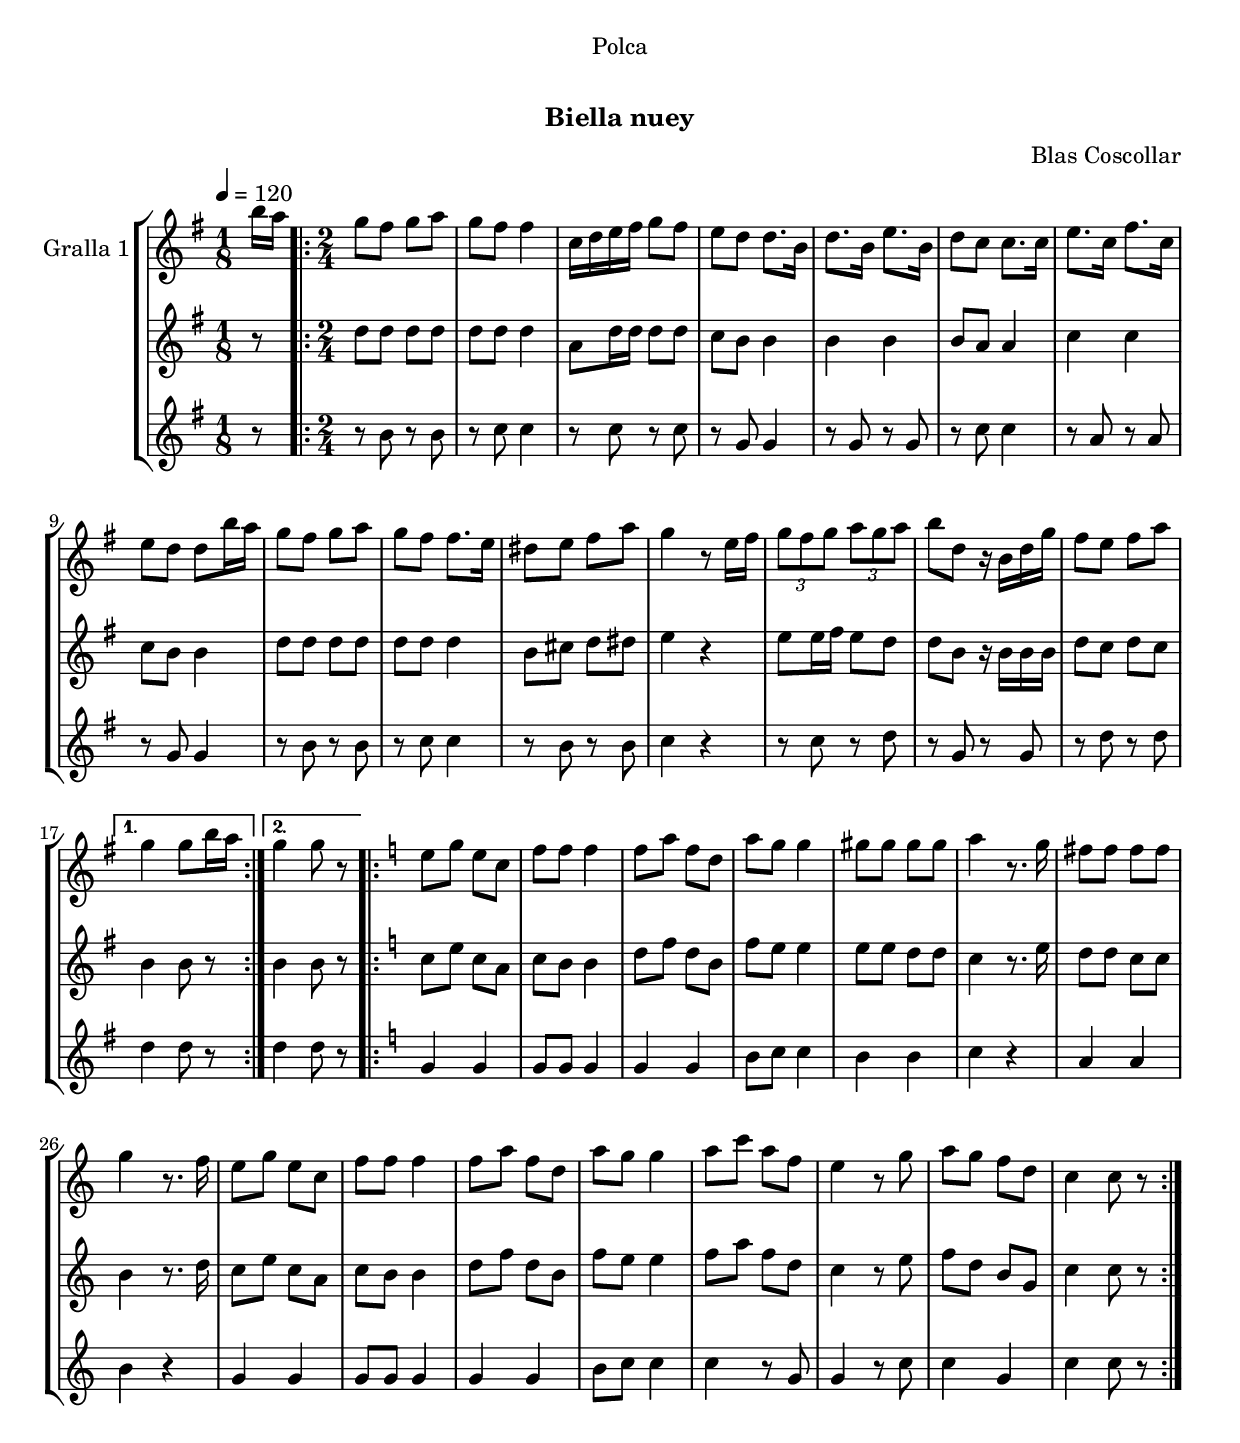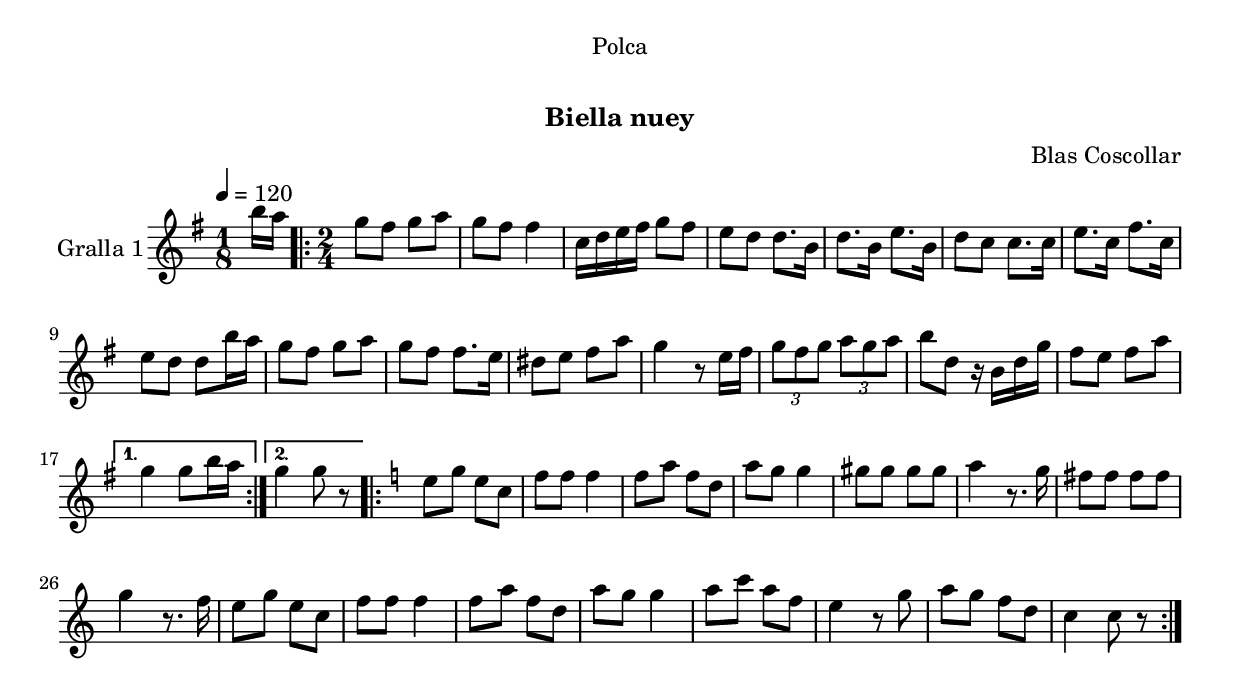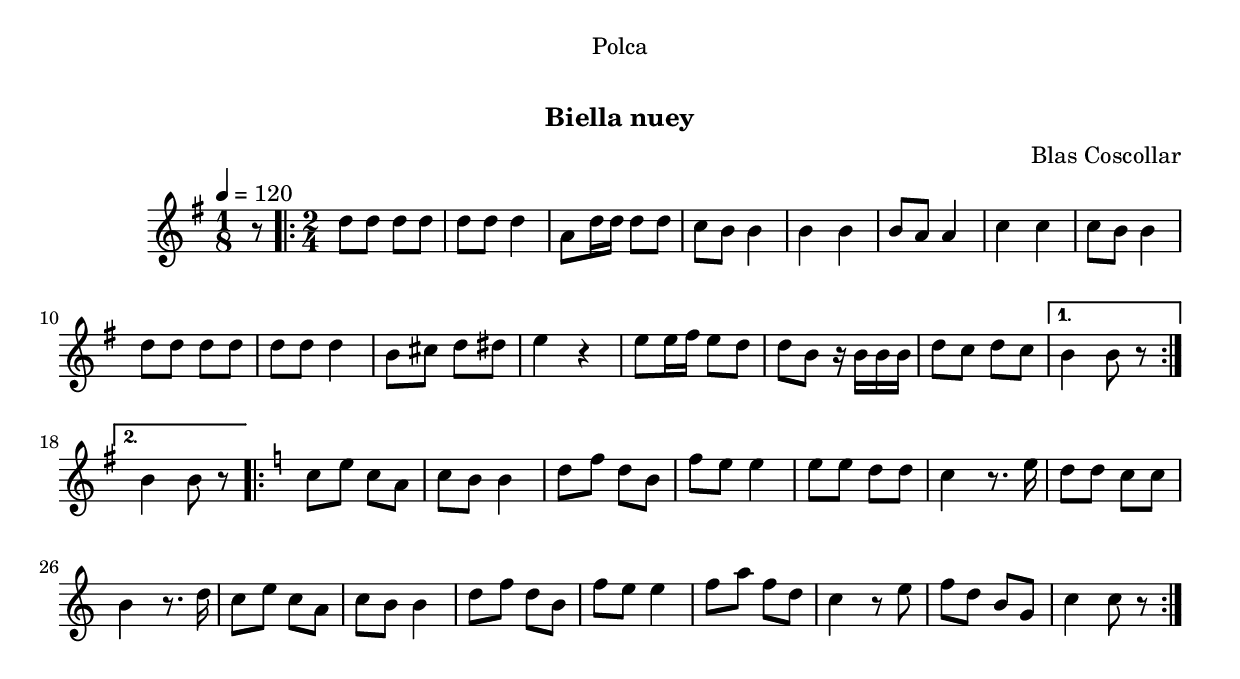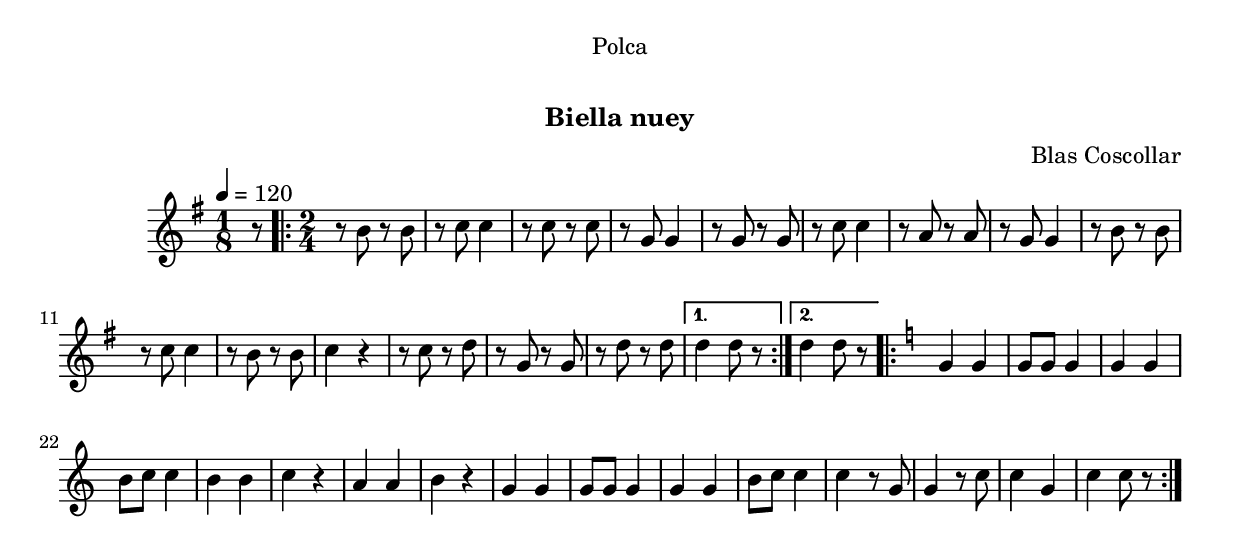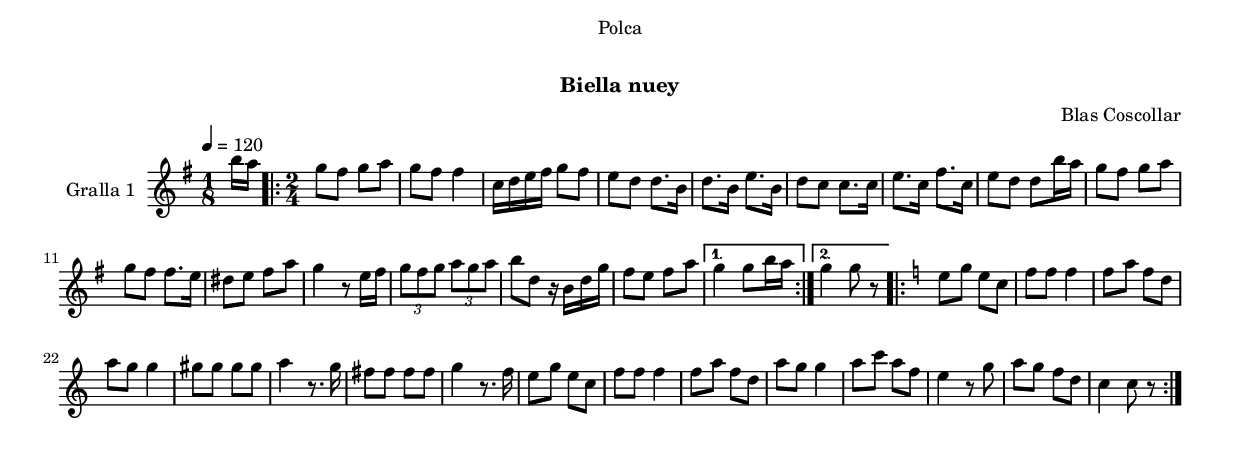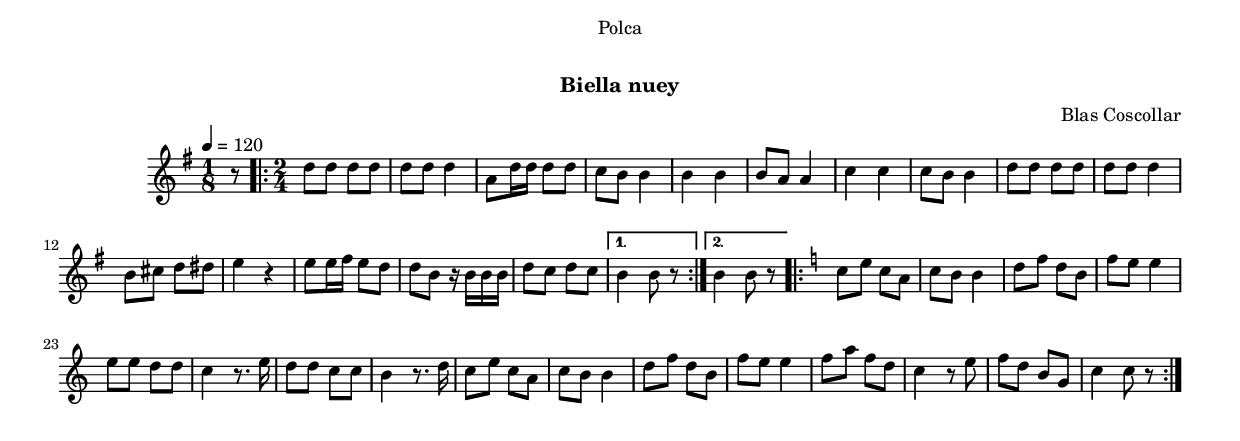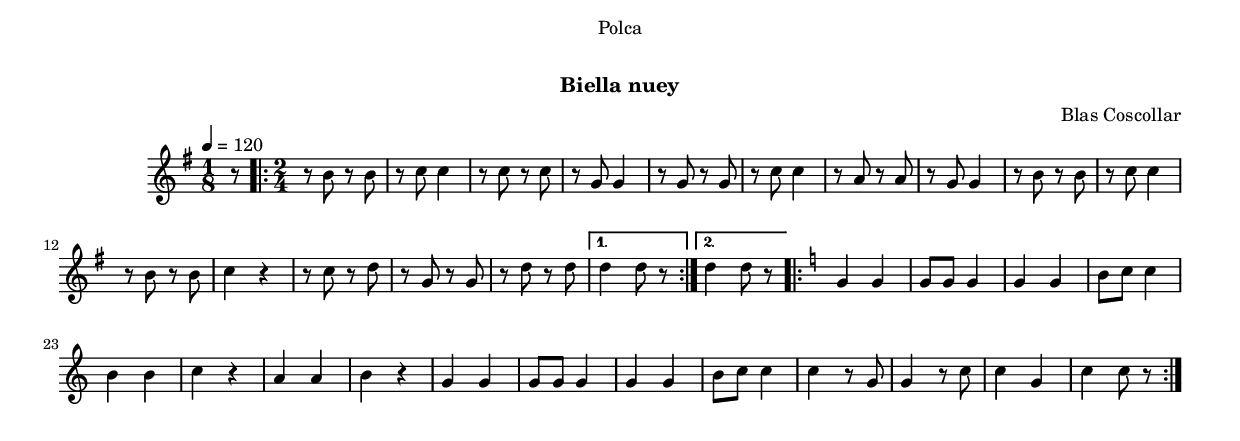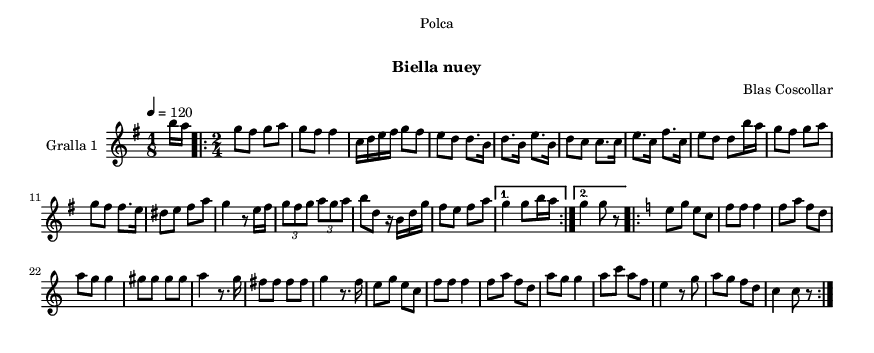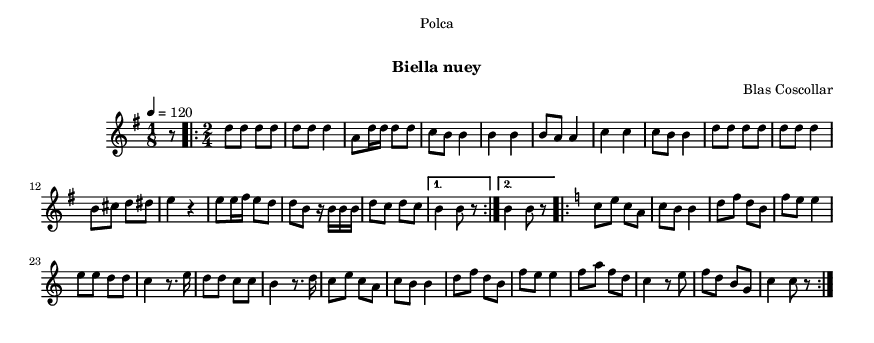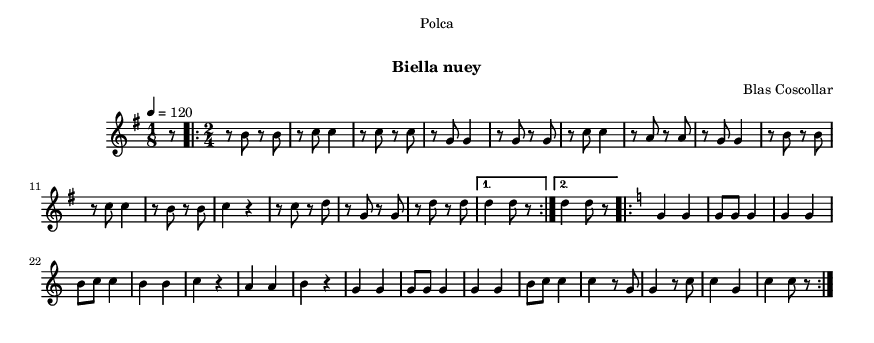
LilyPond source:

\version "2.16.0"

\header {
  dedication="Polca"
  title="  "
  subtitle="Biella nuey"
  subsubtitle=""
  poet=""
  meter=""
  piece=""
  composer="Blas Coscollar"
  arranger=""
  opus=""
  instrument=""
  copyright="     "
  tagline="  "
}

liniaroAa =
\relative b''
{
  \tempo 4=120
  \clef treble
  \key g \major
  \time 1/8
  b16 a  |
  \time 2/4   \repeat volta 2 { g8 fis g a  |
  g8 fis fis4  |
  c16 d e fis g8 fis  |
  %05
  e8 d d8. b16  |
  d8. b16 e8. b16  |
  d8 c c8. c16  |
  e8. c16 fis8. c16  |
  e8 d d b'16 a  |
  %10
  g8 fis g a  |
  g8 fis fis8. e16  |
  dis8 e fis a  |
  g4 r8 e16 fis  |
  \times 2/3 { g8 fis g } \times 2/3 { a g a }  |
  %15
  b8 d, r16 b d g  |
  fis8 e fis a }
  \alternative { { g4 g8 b16 a }
  { g4 g8 r } }
  \key c \major   \repeat volta 2 { e8 g e c  |
  %20
  f8 f f4  |
  f8 a f d  |
  a'8 g g4  |
  gis8 gis gis gis  |
  a4 r8. g16  |
  %25
  fis8 fis fis fis  |
  g4 r8. f16  |
  e8 g e c  |
  f8 f f4  |
  f8 a f d  |
  %30
  a'8 g g4  |
  a8 c a f  |
  e4 r8 g  |
  a8 g f d  |
  c4 c8 r  | }
}

liniaroAb =
\relative d''
{
  \tempo 4=120
  \clef treble
  \key g \major
  \time 1/8
  r8  |
  \time 2/4   \repeat volta 2 { d8 d d d  |
  d8 d d4  |
  a8 d16 d d8 d  |
  %05
  c8 b b4  |
  b4 b  |
  b8 a a4  |
  c4 c  |
  c8 b b4  |
  %10
  d8 d d d  |
  d8 d d4  |
  b8 cis d dis  |
  e4 r  |
  e8 e16 fis e8 d  |
  %15
  d8 b r16 b b b  |
  d8 c d c }
  \alternative { { b4 b8 r }
  { b4 b8 r } }
  \key c \major   \repeat volta 2 { c8 e c a  |
  %20
  c8 b b4  |
  d8 f d b  |
  f'8 e e4  |
  e8 e d d  |
  c4 r8. e16  |
  %25
  d8 d c c  |
  b4 r8. d16  |
  c8 e c a  |
  c8 b b4  |
  d8 f d b  |
  %30
  f'8 e e4  |
  f8 a f d  |
  c4 r8 e  |
  f8 d b g  |
  c4 c8 r  | }
}

liniaroAc =
\relative b'
{
  \tempo 4=120
  \clef treble
  \key g \major
  \time 1/8
  r8  |
  \time 2/4   \repeat volta 2 { r8 b r b  |
  r8 c c4  |
  r8 c r c  |
  %05
  r8 g g4  |
  r8 g r g  |
  r8 c c4  |
  r8 a r a  |
  r8 g g4  |
  %10
  r8 b r b  |
  r8 c c4  |
  r8 b r b  |
  c4 r  |
  r8 c r d  |
  %15
  r8 g, r g  |
  r8 d' r d }
  \alternative { { d4 d8 r }
  { d4 d8 r } }
  \key c \major   \repeat volta 2 { g,4 g  |
  %20
  g8 g g4  |
  g4 g  |
  b8 c c4  |
  b4 b  |
  c4 r  |
  %25
  a4 a  |
  b4 r  |
  g4 g  |
  g8 g g4  |
  g4 g  |
  %30
  b8 c c4  |
  c4 r8 g  |
  g4 r8 c  |
  c4 g  |
  c4 c8 r  | }
}

\book {

\paper {
  print-page-number = false
  #(set-paper-size "a4")
  #(layout-set-staff-size 20)
}

\bookpart {
  \score {
    \new StaffGroup {
      \override Score.RehearsalMark #'self-alignment-X = #LEFT
      <<
        \new Staff \with {instrumentName = #"Gralla 1" } \liniaroAa
        \new Staff \with {instrumentName = #"" } \liniaroAb
        \new Staff \with {instrumentName = #"" } \liniaroAc
      >>
    }
    \layout {}
  }\score { \unfoldRepeats
    \new StaffGroup {
      \override Score.RehearsalMark #'self-alignment-X = #LEFT
      <<
        \new Staff \with {instrumentName = #"Gralla 1" } \liniaroAa
        \new Staff \with {instrumentName = #"" } \liniaroAb
        \new Staff \with {instrumentName = #"" } \liniaroAc
      >>
    }
    \midi {}
  }
}

\bookpart {
  \header {}
  \score {
    \new StaffGroup {
      \override Score.RehearsalMark #'self-alignment-X = #LEFT
      <<
        \new Staff \with {instrumentName = #"Gralla 1" } \liniaroAa
      >>
    }
    \layout {}
  }\score { \unfoldRepeats
    \new StaffGroup {
      \override Score.RehearsalMark #'self-alignment-X = #LEFT
      <<
        \new Staff \with {instrumentName = #"Gralla 1" } \liniaroAa
      >>
    }
    \midi {}
  }
}

\bookpart {
  \header {}
  \score {
    \new StaffGroup {
      \override Score.RehearsalMark #'self-alignment-X = #LEFT
      <<
        \new Staff \with {instrumentName = #"" } \liniaroAb
      >>
    }
    \layout {}
  }\score { \unfoldRepeats
    \new StaffGroup {
      \override Score.RehearsalMark #'self-alignment-X = #LEFT
      <<
        \new Staff \with {instrumentName = #"" } \liniaroAb
      >>
    }
    \midi {}
  }
}

\bookpart {
  \header {}
  \score {
    \new StaffGroup {
      \override Score.RehearsalMark #'self-alignment-X = #LEFT
      <<
        \new Staff \with {instrumentName = #"" } \liniaroAc
      >>
    }
    \layout {}
  }\score { \unfoldRepeats
    \new StaffGroup {
      \override Score.RehearsalMark #'self-alignment-X = #LEFT
      <<
        \new Staff \with {instrumentName = #"" } \liniaroAc
      >>
    }
    \midi {}
  }
}

}

\book {

\paper {
  print-page-number = false
  #(set-paper-size "a5landscape")
  #(layout-set-staff-size 16)
  #(define output-suffix "a5")
}

\bookpart {
  \header {}
  \score {
    \new StaffGroup {
      \override Score.RehearsalMark #'self-alignment-X = #LEFT
      <<
        \new Staff \with {instrumentName = #"Gralla 1" } \liniaroAa
      >>
    }
    \layout {}
  }
}

\bookpart {
  \header {}
  \score {
    \new StaffGroup {
      \override Score.RehearsalMark #'self-alignment-X = #LEFT
      <<
        \new Staff \with {instrumentName = #"" } \liniaroAb
      >>
    }
    \layout {}
  }
}

\bookpart {
  \header {}
  \score {
    \new StaffGroup {
      \override Score.RehearsalMark #'self-alignment-X = #LEFT
      <<
        \new Staff \with {instrumentName = #"" } \liniaroAc
      >>
    }
    \layout {}
  }
}

}

\book {

\paper {
  print-page-number = false
  #(set-paper-size "a6landscape")
  #(layout-set-staff-size 12)
  #(define output-suffix "a6")
}

\bookpart {
  \header {}
  \score {
    \new StaffGroup {
      \override Score.RehearsalMark #'self-alignment-X = #LEFT
      <<
        \new Staff \with {instrumentName = #"Gralla 1" } \liniaroAa
      >>
    }
    \layout {}
  }
}

\bookpart {
  \header {}
  \score {
    \new StaffGroup {
      \override Score.RehearsalMark #'self-alignment-X = #LEFT
      <<
        \new Staff \with {instrumentName = #"" } \liniaroAb
      >>
    }
    \layout {}
  }
}

\bookpart {
  \header {}
  \score {
    \new StaffGroup {
      \override Score.RehearsalMark #'self-alignment-X = #LEFT
      <<
        \new Staff \with {instrumentName = #"" } \liniaroAc
      >>
    }
    \layout {}
  }
}

}

